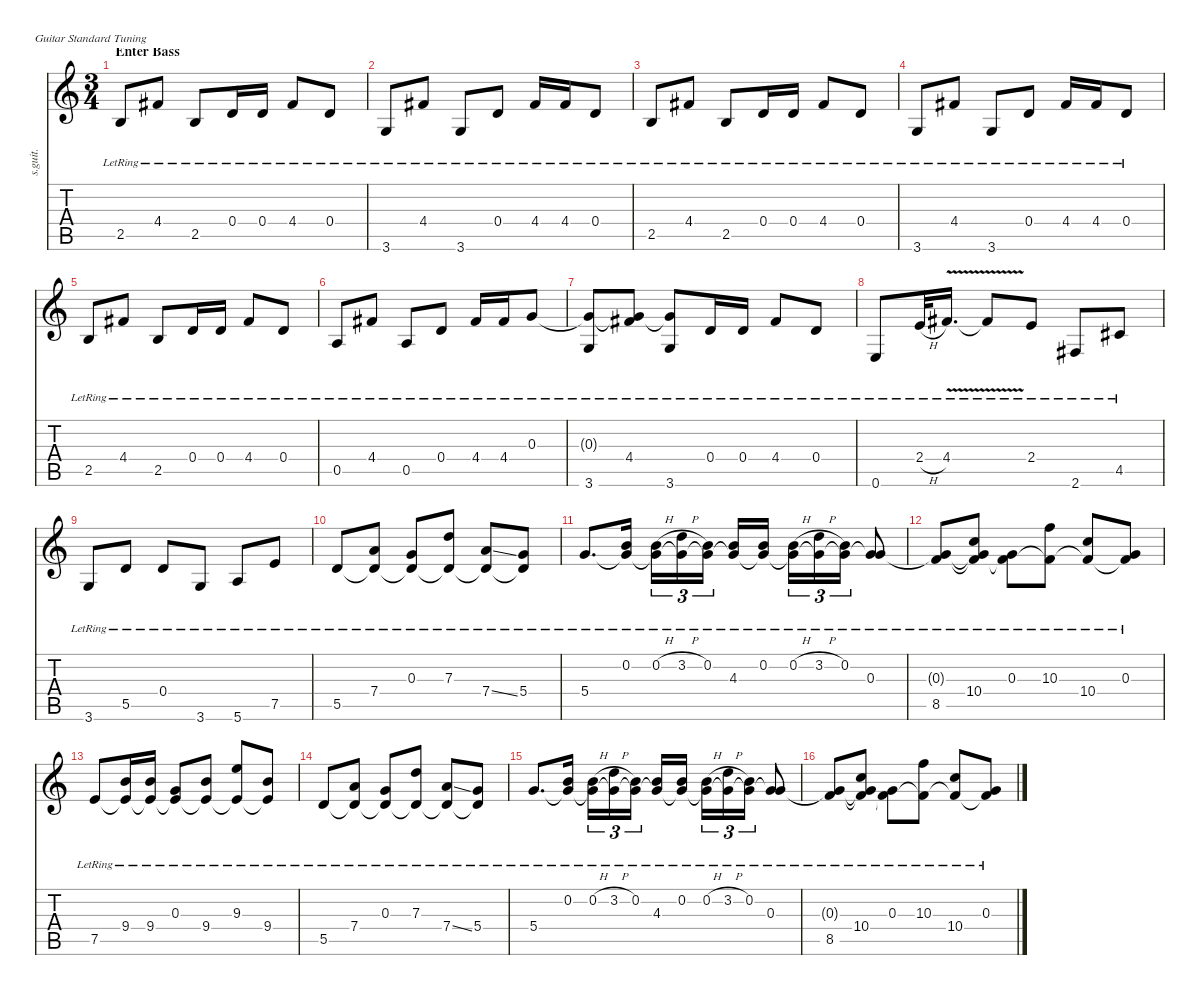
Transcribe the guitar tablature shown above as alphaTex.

\defaultSystemsLayout 4
\hideDynamics
\bracketExtendMode nobrackets
\track ("James Hetfield - Rhythm Clean" "s.guit.") {instrument electricguitarjazz}
\staff {score tabs}
\tuning (E4 B3 G3 D3 A2 E2)
\ts (3 4)
\beaming (8 2 2 2 2)
\section ("" "Enter Bass")
\tempo (103 hide)
\clef g2
\ks c
2.5{lr}.8{lyrics (0 "") lyrics (1 "") lyrics (2 "") lyrics (3 "") lyrics (4 "") dy fff} 4.4{lr acc #}.8{lyrics (0 "") lyrics (1 "") lyrics (2 "") lyrics (3 "") lyrics (4 "")} 2.5{lr}.8{lyrics (0 "") lyrics (1 "") lyrics (2 "") lyrics (3 "") lyrics (4 "")} 0.4{lr}.16{lyrics (0 "") lyrics (1 "") lyrics (2 "") lyrics (3 "") lyrics (4 "")} 0.4{lr}.16{lyrics (0 "") lyrics (1 "") lyrics (2 "") lyrics (3 "") lyrics (4 "")} 4.4{lr acc #}.8{lyrics (0 "") lyrics (1 "") lyrics (2 "") lyrics (3 "") lyrics (4 "")} 0.4{lr}.8{lyrics (0 "") lyrics (1 "") lyrics (2 "") lyrics (3 "") lyrics (4 "")} |
3.6{lr}.8{lyrics (0 "") lyrics (1 "") lyrics (2 "") lyrics (3 "") lyrics (4 "")} 4.4{lr acc #}.8{lyrics (0 "") lyrics (1 "") lyrics (2 "") lyrics (3 "") lyrics (4 "")} 3.6{lr}.8{lyrics (0 "") lyrics (1 "") lyrics (2 "") lyrics (3 "") lyrics (4 "")} 0.4{lr}.8{lyrics (0 "") lyrics (1 "") lyrics (2 "") lyrics (3 "") lyrics (4 "")} 4.4{lr acc #}.16{lyrics (0 "") lyrics (1 "") lyrics (2 "") lyrics (3 "") lyrics (4 "")} 4.4{lr acc #}.16{lyrics (0 "") lyrics (1 "") lyrics (2 "") lyrics (3 "") lyrics (4 "")} 0.4{lr}.8{lyrics (0 "") lyrics (1 "") lyrics (2 "") lyrics (3 "") lyrics (4 "")} |
2.5{lr}.8{lyrics (0 "") lyrics (1 "") lyrics (2 "") lyrics (3 "") lyrics (4 "")} 4.4{lr acc #}.8{lyrics (0 "") lyrics (1 "") lyrics (2 "") lyrics (3 "") lyrics (4 "")} 2.5{lr}.8{lyrics (0 "") lyrics (1 "") lyrics (2 "") lyrics (3 "") lyrics (4 "")} 0.4{lr}.16{lyrics (0 "") lyrics (1 "") lyrics (2 "") lyrics (3 "") lyrics (4 "")} 0.4{lr}.16{lyrics (0 "") lyrics (1 "") lyrics (2 "") lyrics (3 "") lyrics (4 "")} 4.4{lr acc #}.8{lyrics (0 "") lyrics (1 "") lyrics (2 "") lyrics (3 "") lyrics (4 "")} 0.4{lr}.8{lyrics (0 "") lyrics (1 "") lyrics (2 "") lyrics (3 "") lyrics (4 "")} |
3.6{lr}.8{lyrics (0 "") lyrics (1 "") lyrics (2 "") lyrics (3 "") lyrics (4 "")} 4.4{lr acc #}.8{lyrics (0 "") lyrics (1 "") lyrics (2 "") lyrics (3 "") lyrics (4 "")} 3.6{lr}.8{lyrics (0 "") lyrics (1 "") lyrics (2 "") lyrics (3 "") lyrics (4 "")} 0.4{lr}.8{lyrics (0 "") lyrics (1 "") lyrics (2 "") lyrics (3 "") lyrics (4 "")} 4.4{lr acc #}.16{lyrics (0 "") lyrics (1 "") lyrics (2 "") lyrics (3 "") lyrics (4 "")} 4.4{lr acc #}.16{lyrics (0 "") lyrics (1 "") lyrics (2 "") lyrics (3 "") lyrics (4 "")} 0.4{lr}.8{lyrics (0 "") lyrics (1 "") lyrics (2 "") lyrics (3 "") lyrics (4 "")} |
2.5{lr}.8{lyrics (0 "") lyrics (1 "") lyrics (2 "") lyrics (3 "") lyrics (4 "")} 4.4{lr acc #}.8{lyrics (0 "") lyrics (1 "") lyrics (2 "") lyrics (3 "") lyrics (4 "")} 2.5{lr}.8{lyrics (0 "") lyrics (1 "") lyrics (2 "") lyrics (3 "") lyrics (4 "")} 0.4{lr}.16{lyrics (0 "") lyrics (1 "") lyrics (2 "") lyrics (3 "") lyrics (4 "")} 0.4{lr}.16{lyrics (0 "") lyrics (1 "") lyrics (2 "") lyrics (3 "") lyrics (4 "")} 4.4{lr acc #}.8{lyrics (0 "") lyrics (1 "") lyrics (2 "") lyrics (3 "") lyrics (4 "")} 0.4{lr}.8{lyrics (0 "") lyrics (1 "") lyrics (2 "") lyrics (3 "") lyrics (4 "")} |
0.5{lr}.8{lyrics (0 "") lyrics (1 "") lyrics (2 "") lyrics (3 "") lyrics (4 "")} 4.4{lr acc #}.8{lyrics (0 "") lyrics (1 "") lyrics (2 "") lyrics (3 "") lyrics (4 "")} 0.5{lr}.8{lyrics (0 "") lyrics (1 "") lyrics (2 "") lyrics (3 "") lyrics (4 "")} 0.4{lr}.8{lyrics (0 "") lyrics (1 "") lyrics (2 "") lyrics (3 "") lyrics (4 "")} 4.4{lr acc #}.16{lyrics (0 "") lyrics (1 "") lyrics (2 "") lyrics (3 "") lyrics (4 "")} 4.4{lr acc #}.16{lyrics (0 "") lyrics (1 "") lyrics (2 "") lyrics (3 "") lyrics (4 "")} 0.3{lr}.8{lyrics (0 "") lyrics (1 "") lyrics (2 "") lyrics (3 "") lyrics (4 "")} |
(0.3{lr t} 3.6{lr}).8{lyrics (0 "") lyrics (1 "") lyrics (2 "") lyrics (3 "") lyrics (4 "")} (0.3{lr t} 4.4{lr acc #}).8{lyrics (0 "") lyrics (1 "") lyrics (2 "") lyrics (3 "") lyrics (4 "")} (0.3{lr t} 3.6{lr}).8{lyrics (0 "") lyrics (1 "") lyrics (2 "") lyrics (3 "") lyrics (4 "")} 0.4{lr}.16{lyrics (0 "") lyrics (1 "") lyrics (2 "") lyrics (3 "") lyrics (4 "")} 0.4{lr}.16{lyrics (0 "") lyrics (1 "") lyrics (2 "") lyrics (3 "") lyrics (4 "")} 4.4{lr acc #}.8{lyrics (0 "") lyrics (1 "") lyrics (2 "") lyrics (3 "") lyrics (4 "")} 0.4{lr}.8{lyrics (0 "") lyrics (1 "") lyrics (2 "") lyrics (3 "") lyrics (4 "")} |
0.6{lr}.8{lyrics (0 "") lyrics (1 "") lyrics (2 "") lyrics (3 "") lyrics (4 "")} 2.4{h lr}.32{lyrics (0 "") lyrics (1 "") lyrics (2 "") lyrics (3 "") lyrics (4 "")} 4.4{v lr acc #}.16{d lyrics (0 "") lyrics (1 "") lyrics (2 "") lyrics (3 "") lyrics (4 "")} 4.4{v lr t acc #}.8{lyrics (0 "") lyrics (1 "") lyrics (2 "") lyrics (3 "") lyrics (4 "")} 2.4{lr}.8{lyrics (0 "") lyrics (1 "") lyrics (2 "") lyrics (3 "") lyrics (4 "")} 2.6{lr acc #}.8{lyrics (0 "") lyrics (1 "") lyrics (2 "") lyrics (3 "") lyrics (4 "")} 4.5{lr acc #}.8{lyrics (0 "") lyrics (1 "") lyrics (2 "") lyrics (3 "") lyrics (4 "")} |
3.6{lr}.8{lyrics (0 "") lyrics (1 "") lyrics (2 "") lyrics (3 "") lyrics (4 "")} 5.5{lr}.8{lyrics (0 "") lyrics (1 "") lyrics (2 "") lyrics (3 "") lyrics (4 "")} 0.4{lr}.8{lyrics (0 "") lyrics (1 "") lyrics (2 "") lyrics (3 "") lyrics (4 "")} 3.6{lr}.8{lyrics (0 "") lyrics (1 "") lyrics (2 "") lyrics (3 "") lyrics (4 "")} 5.6{lr}.8{lyrics (0 "") lyrics (1 "") lyrics (2 "") lyrics (3 "") lyrics (4 "")} 7.5{lr}.8{lyrics (0 "") lyrics (1 "") lyrics (2 "") lyrics (3 "") lyrics (4 "")} |
5.5{lr}.8{lyrics (0 "") lyrics (1 "") lyrics (2 "") lyrics (3 "") lyrics (4 "")} (7.4{lr} 5.5{lr t}).8{lyrics (0 "") lyrics (1 "") lyrics (2 "") lyrics (3 "") lyrics (4 "")} (0.3{lr} 5.5{lr t}).8{lyrics (0 "") lyrics (1 "") lyrics (2 "") lyrics (3 "") lyrics (4 "")} (7.3{lr} 5.5{lr t}).8{lyrics (0 "") lyrics (1 "") lyrics (2 "") lyrics (3 "") lyrics (4 "")} (7.4{ss lr} 5.5{lr t}).8{lyrics (0 "") lyrics (1 "") lyrics (2 "") lyrics (3 "") lyrics (4 "")} (5.4{lr} 5.5{lr t}).8{lyrics (0 "") lyrics (1 "") lyrics (2 "") lyrics (3 "") lyrics (4 "")} |
5.4{lr}.8{d lyrics (0 "") lyrics (1 "") lyrics (2 "") lyrics (3 "") lyrics (4 "")} (0.2{lr} 5.4{lr t}).16{lyrics (0 "") lyrics (1 "") lyrics (2 "") lyrics (3 "") lyrics (4 "")} (0.2{h lr} 5.4{lr t}).16{tu (3 2) lyrics (0 "") lyrics (1 "") lyrics (2 "") lyrics (3 "") lyrics (4 "")} (3.2{h lr} 5.4{lr t}).16{tu (3 2) lyrics (0 "") lyrics (1 "") lyrics (2 "") lyrics (3 "") lyrics (4 "")} (0.2{lr} 5.4{lr t}).16{tu (3 2) lyrics (0 "") lyrics (1 "") lyrics (2 "") lyrics (3 "") lyrics (4 "")} (4.3{lr} 5.4{lr t}).16{lyrics (0 "") lyrics (1 "") lyrics (2 "") lyrics (3 "") lyrics (4 "")} (0.2{lr} 5.4{lr t}).16{lyrics (0 "") lyrics (1 "") lyrics (2 "") lyrics (3 "") lyrics (4 "")} (0.2{h lr} 5.4{lr t}).16{tu (3 2) lyrics (0 "") lyrics (1 "") lyrics (2 "") lyrics (3 "") lyrics (4 "")} (3.2{h lr} 5.4{lr t}).16{tu (3 2) lyrics (0 "") lyrics (1 "") lyrics (2 "") lyrics (3 "") lyrics (4 "")} (0.2{lr} 5.4{lr t}).16{tu (3 2) lyrics (0 "") lyrics (1 "") lyrics (2 "") lyrics (3 "") lyrics (4 "")} (0.3{lr} 5.4{lr t}).8{lyrics (0 "") lyrics (1 "") lyrics (2 "") lyrics (3 "") lyrics (4 "")} |
(0.3{lr t} 8.5{lr}).8{lyrics (0 "") lyrics (1 "") lyrics (2 "") lyrics (3 "") lyrics (4 "")} (0.3{lr t} 10.4{lr} 8.5{lr t}).8{lyrics (0 "") lyrics (1 "") lyrics (2 "") lyrics (3 "") lyrics (4 "")} (0.3{lr} 8.5{lr t}).8{lyrics (0 "") lyrics (1 "") lyrics (2 "") lyrics (3 "") lyrics (4 "")} (10.3{lr} 8.5{lr t}).8{lyrics (0 "") lyrics (1 "") lyrics (2 "") lyrics (3 "") lyrics (4 "")} (10.4{lr} 8.5{lr t}).8{lyrics (0 "") lyrics (1 "") lyrics (2 "") lyrics (3 "") lyrics (4 "")} (0.3{lr} 8.5{lr t}).8{lyrics (0 "") lyrics (1 "") lyrics (2 "") lyrics (3 "") lyrics (4 "")} |
7.5{lr}.8{lyrics (0 "") lyrics (1 "") lyrics (2 "") lyrics (3 "") lyrics (4 "")} (9.4{lr} 7.5{lr t}).16{lyrics (0 "") lyrics (1 "") lyrics (2 "") lyrics (3 "") lyrics (4 "")} (9.4{lr} 7.5{lr t}).16{lyrics (0 "") lyrics (1 "") lyrics (2 "") lyrics (3 "") lyrics (4 "")} (0.3{lr} 7.5{lr t}).8{lyrics (0 "") lyrics (1 "") lyrics (2 "") lyrics (3 "") lyrics (4 "")} (9.4{lr} 7.5{lr t}).8{lyrics (0 "") lyrics (1 "") lyrics (2 "") lyrics (3 "") lyrics (4 "")} (9.3{lr} 7.5{lr t}).8{lyrics (0 "") lyrics (1 "") lyrics (2 "") lyrics (3 "") lyrics (4 "")} (9.4{lr} 7.5{lr t}).8{lyrics (0 "") lyrics (1 "") lyrics (2 "") lyrics (3 "") lyrics (4 "")} |
5.5{lr}.8{lyrics (0 "") lyrics (1 "") lyrics (2 "") lyrics (3 "") lyrics (4 "")} (7.4{lr} 5.5{lr t}).8{lyrics (0 "") lyrics (1 "") lyrics (2 "") lyrics (3 "") lyrics (4 "")} (0.3{lr} 5.5{lr t}).8{lyrics (0 "") lyrics (1 "") lyrics (2 "") lyrics (3 "") lyrics (4 "")} (7.3{lr} 5.5{lr t}).8{lyrics (0 "") lyrics (1 "") lyrics (2 "") lyrics (3 "") lyrics (4 "")} (7.4{ss lr} 5.5{lr t}).8{lyrics (0 "") lyrics (1 "") lyrics (2 "") lyrics (3 "") lyrics (4 "")} (5.4{lr} 5.5{lr t}).8{lyrics (0 "") lyrics (1 "") lyrics (2 "") lyrics (3 "") lyrics (4 "")} |
5.4{lr}.8{d lyrics (0 "") lyrics (1 "") lyrics (2 "") lyrics (3 "") lyrics (4 "")} (0.2{lr} 5.4{lr t}).16{lyrics (0 "") lyrics (1 "") lyrics (2 "") lyrics (3 "") lyrics (4 "")} (0.2{h lr} 5.4{lr t}).16{tu (3 2) lyrics (0 "") lyrics (1 "") lyrics (2 "") lyrics (3 "") lyrics (4 "")} (3.2{h lr} 5.4{lr t}).16{tu (3 2) lyrics (0 "") lyrics (1 "") lyrics (2 "") lyrics (3 "") lyrics (4 "")} (0.2{lr} 5.4{lr t}).16{tu (3 2) lyrics (0 "") lyrics (1 "") lyrics (2 "") lyrics (3 "") lyrics (4 "")} (4.3{lr} 5.4{lr t}).16{lyrics (0 "") lyrics (1 "") lyrics (2 "") lyrics (3 "") lyrics (4 "")} (0.2{lr} 5.4{lr t}).16{lyrics (0 "") lyrics (1 "") lyrics (2 "") lyrics (3 "") lyrics (4 "")} (0.2{h lr} 5.4{lr t}).16{tu (3 2) lyrics (0 "") lyrics (1 "") lyrics (2 "") lyrics (3 "") lyrics (4 "")} (3.2{h lr} 5.4{lr t}).16{tu (3 2) lyrics (0 "") lyrics (1 "") lyrics (2 "") lyrics (3 "") lyrics (4 "")} (0.2{lr} 5.4{lr t}).16{tu (3 2) lyrics (0 "") lyrics (1 "") lyrics (2 "") lyrics (3 "") lyrics (4 "")} (0.3{lr} 5.4{lr t}).8{lyrics (0 "") lyrics (1 "") lyrics (2 "") lyrics (3 "") lyrics (4 "")} |
(0.3{lr t} 8.5{lr}).8{lyrics (0 "") lyrics (1 "") lyrics (2 "") lyrics (3 "") lyrics (4 "")} (0.3{lr t} 10.4{lr} 8.5{lr t}).8{lyrics (0 "") lyrics (1 "") lyrics (2 "") lyrics (3 "") lyrics (4 "")} (0.3{lr} 8.5{lr t}).8{lyrics (0 "") lyrics (1 "") lyrics (2 "") lyrics (3 "") lyrics (4 "")} (10.3{lr} 8.5{lr t}).8{lyrics (0 "") lyrics (1 "") lyrics (2 "") lyrics (3 "") lyrics (4 "")} (10.4{lr} 8.5{lr t}).8{lyrics (0 "") lyrics (1 "") lyrics (2 "") lyrics (3 "") lyrics (4 "")} (0.3{lr} 8.5{lr t}).8{lyrics (0 "") lyrics (1 "") lyrics (2 "") lyrics (3 "") lyrics (4 "")}
